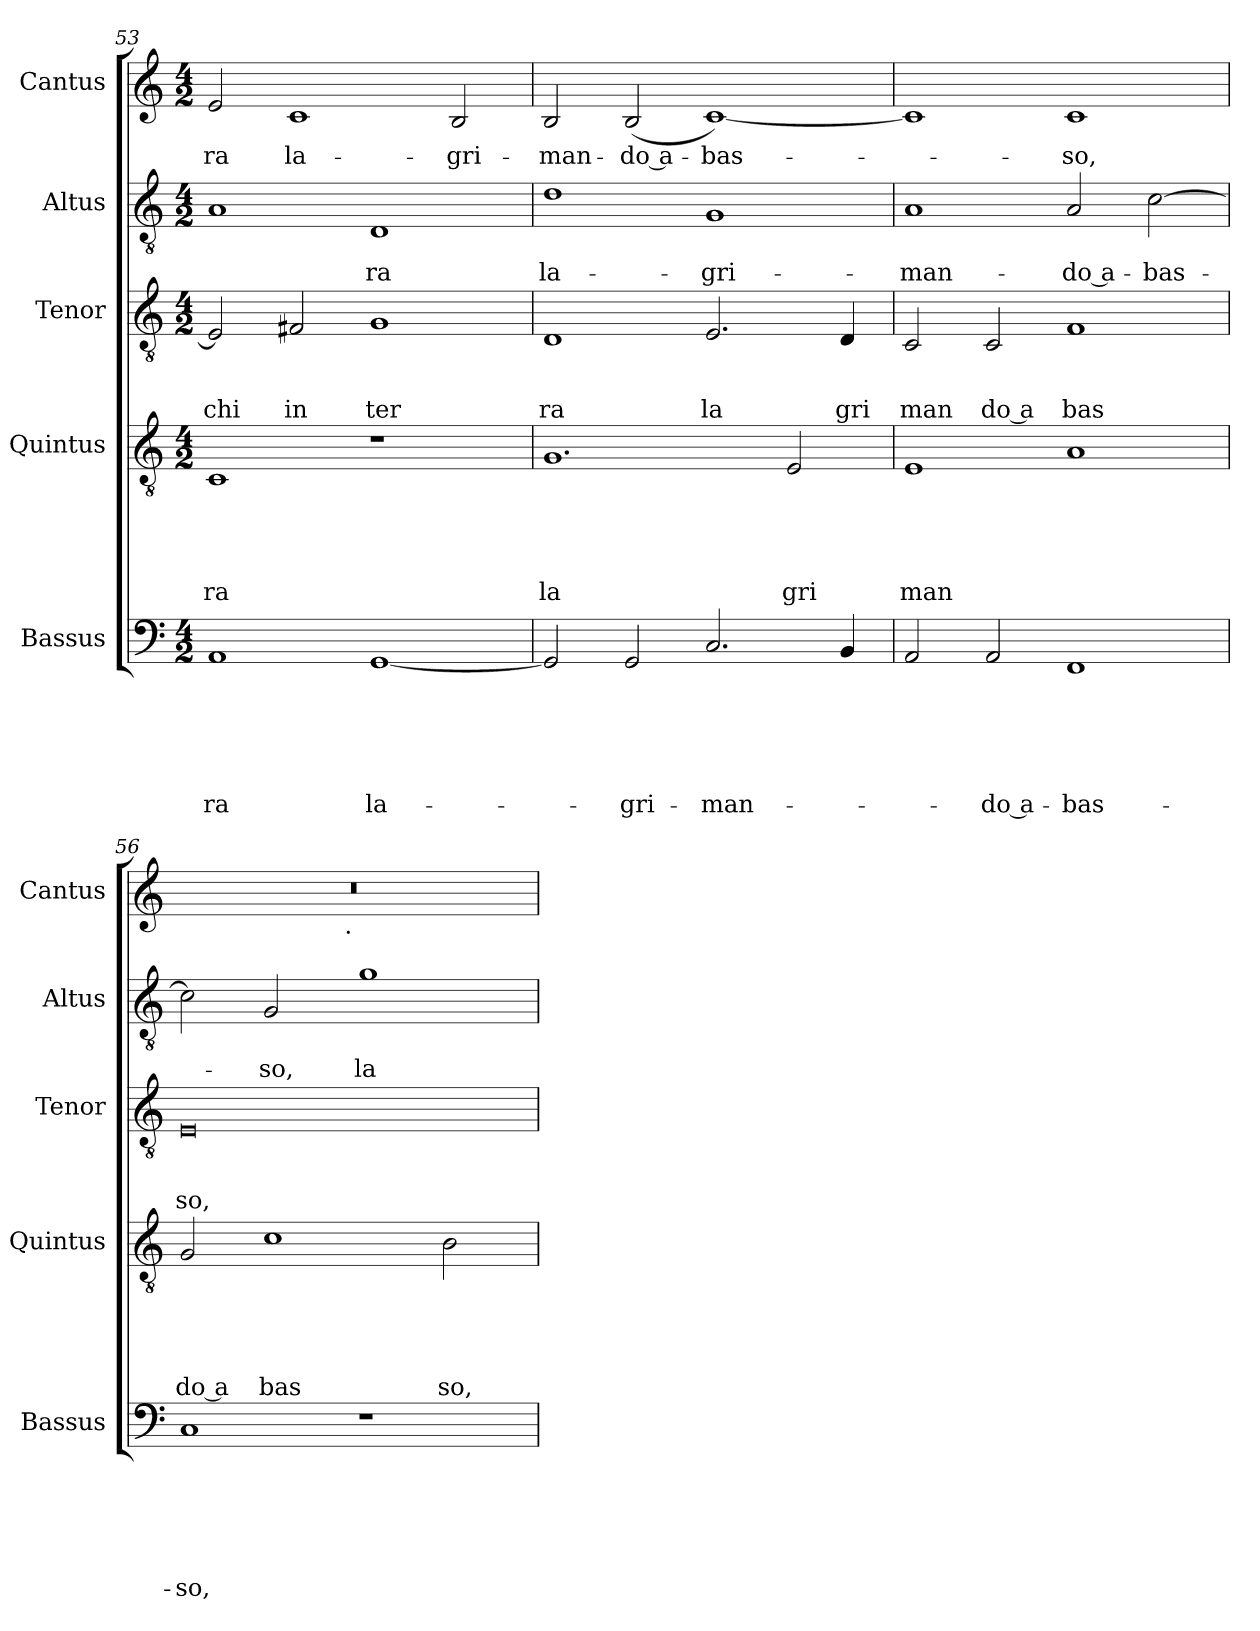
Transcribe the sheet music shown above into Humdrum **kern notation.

**kern	**text	**text	**text	**text	**text	**text	**kern	**text	**text	**text	**text	**text	**kern	**text	**text	**text	**kern	**text	**text	**kern	**text
*part5	*part5	*part5	*part5	*part5	*part5	*part5	*part4	*part4	*part4	*part4	*part4	*part4	*part3	*part3	*part3	*part3	*part2	*part2	*part2	*part1	*part1
*staff5	*staff5	*staff5	*staff5	*staff5	*staff5	*staff5	*staff4	*staff4	*staff4	*staff4	*staff4	*staff4	*staff3	*staff3	*staff3	*staff3	*staff2	*staff2	*staff2	*staff1	*staff1
*I"Bassus	*	*	*	*	*	*	*I"Quintus	*	*	*	*	*	*I"Tenor	*	*	*	*I"Altus	*	*	*I"Cantus	*
*I'Bassus	*	*	*	*	*	*	*I'Quintus	*	*	*	*	*	*I'Tenor	*	*	*	*I'Altus	*	*	*I'Cantus	*
*clefF4	*	*	*	*	*	*	*clefGv2	*	*	*	*	*	*clefGv2	*	*	*	*clefGv2	*	*	*clefG2	*
*k[]	*	*	*	*	*	*	*k[]	*	*	*	*	*	*k[]	*	*	*	*k[]	*	*	*k[]	*
*C:	*	*	*	*	*	*	*C:	*	*	*	*	*	*C:	*	*	*	*C:	*	*	*C:	*
*M4/2	*	*	*	*	*	*	*M4/2	*	*	*	*	*	*M4/2	*	*	*	*M4/2	*	*	*M4/2	*
=53	=53	=53	=53	=53	=53	=53	=53	=53	=53	=53	=53	=53	=53	=53	=53	=53	=53	=53	=53	=53	=53
!	!	!	!	!	!	!LO:LY:b	!	!	!	!	!	!LO:LY:b	!	!	!	!LO:LY:b	!	!	!	!	!LO:LY:b
1AA	.	.	.	.	.	-ra	1C	.	.	.	.	ra	2E/]	.	.	chi	1A	.	.	2e/	-ra
!	!	!	!	!	!	!	!	!	!	!	!	!	!	!	!	!LO:LY:b	!	!	!	!	!LO:LY:b
.	.	.	.	.	.	.	.	.	.	.	.	.	2F#X/	.	.	in	.	.	.	1c	la-
!	!	!	!	!	!	!LO:LY:b	!	!	!	!	!	!	!	!	!	!LO:LY:b	!	!	!LO:LY:b	!	!
[<1GG	.	.	.	.	.	la-	1r	.	.	.	.	.	1G	.	.	ter	1D	.	-ra	.	.
!	!	!	!	!	!	!	!	!	!	!	!	!	!	!	!	!	!	!	!	!	!LO:LY:b
.	.	.	.	.	.	.	.	.	.	.	.	.	.	.	.	.	.	.	.	2B/	-gri-
=54	=54	=54	=54	=54	=54	=54	=54	=54	=54	=54	=54	=54	=54	=54	=54	=54	=54	=54	=54	=54	=54
!	!	!	!	!	!	!	!	!	!	!	!	!LO:LY:b	!	!	!	!LO:LY:b	!	!	!LO:LY:b	!	!LO:LY:b
2GG/]	.	.	.	.	.	.	1.G	.	.	.	.	la	1D	.	.	ra	1d	.	la-	2B/	-man-
!	!	!	!	!	!	!LO:LY:b	!	!	!	!	!	!	!	!	!	!	!	!	!	!	!LO:LY:b:rj
2GG/	.	.	.	.	.	-gri-	.	.	.	.	.	.	.	.	.	.	.	.	.	(<2B/	-do a-
!	!	!	!	!	!	!LO:LY:b	!	!	!	!	!	!	!	!	!	!LO:LY:b	!	!	!LO:LY:b	!	!LO:LY:b
2.C/	.	.	.	.	.	-man-	.	.	.	.	.	.	2.E/	.	.	la	1G	.	-gri-	[<1c)	-bas-
!	!	!	!	!	!	!	!	!	!	!	!	!LO:LY:b	!	!	!	!	!	!	!	!	!
.	.	.	.	.	.	.	2E/	.	.	.	.	gri	.	.	.	.	.	.	.	.	.
!	!	!	!	!	!	!	!	!	!	!	!	!	!	!	!	!LO:LY:b	!	!	!	!	!
4BB/	.	.	.	.	.	.	.	.	.	.	.	.	4D/	.	.	gri	.	.	.	.	.
=55	=55	=55	=55	=55	=55	=55	=55	=55	=55	=55	=55	=55	=55	=55	=55	=55	=55	=55	=55	=55	=55
!	!	!	!	!	!	!	!	!	!	!	!	!LO:LY:b	!	!	!	!LO:LY:b	!	!	!LO:LY:b	!	!
2AA/	.	.	.	.	.	.	1E	.	.	.	.	man	2C/	.	.	man	1A	.	-man-	1c]	.
!	!	!	!	!	!	!LO:LY:b:rj	!	!	!	!	!	!	!	!	!	!LO:LY:b:rj	!	!	!	!	!
2AA/	.	.	.	.	.	-do a-	.	.	.	.	.	.	2C/	.	.	do a	.	.	.	.	.
!	!	!	!	!	!	!LO:LY:b	!	!	!	!	!	!	!	!	!	!LO:LY:b	!	!	!LO:LY:b:rj	!	!LO:LY:b
1FF	.	.	.	.	.	-bas-	1A	.	.	.	.	.	1F	.	.	bas	2A/	.	-do a-	1c	-so,
!	!	!	!	!	!	!	!	!	!	!	!	!	!	!	!	!	!	!	!LO:LY:b	!	!
.	.	.	.	.	.	.	.	.	.	.	.	.	.	.	.	.	[>2c\	.	-bas-	.	.
=56	=56	=56	=56	=56	=56	=56	=56	=56	=56	=56	=56	=56	=56	=56	=56	=56	=56	=56	=56	=56	=56
!	!	!	!	!	!	!LO:LY:b	!	!	!	!	!	!LO:LY:b:rj	!	!	!	!LO:LY:b	!	!	!	!	!
*	*	*	*	*	*	*	*	*	*	*	*	*	*	*	*	*	*	*	*	*^	*
1C	.	.	.	.	.	-so,	2G/	.	.	.	.	do a	0E	.	.	so,	2c\]	.	.	0r	2ryy	.
!	!	!	!	!	!	!	!	!	!	!	!	!LO:LY:b	!	!	!	!	!	!	!LO:LY:b	!	!	!
.	.	.	.	.	.	.	1c	.	.	.	.	bas	.	.	.	.	2G/	.	-so,	.	4...ryy	.
!	!	!	!	!	!	!	!	!	!	!	!	!	!	!	!	!	!	!	!	!	!LO:TX:b:t=.	!
.	.	.	.	.	.	.	.	.	.	.	.	.	.	.	.	.	.	.	.	.	1ryy	.
!	!	!	!	!	!	!	!	!	!	!	!	!	!	!	!	!	!	!	!LO:LY:b	!	!	!
1r	.	.	.	.	.	.	.	.	.	.	.	.	.	.	.	.	1g	.	la-	.	.	.
!	!	!	!	!	!	!	!	!	!	!	!	!LO:LY:b	!	!	!	!	!	!	!	!	!	!
.	.	.	.	.	.	.	2B\	.	.	.	.	so,	.	.	.	.	.	.	.	.	.	.
.	.	.	.	.	.	.	.	.	.	.	.	.	.	.	.	.	.	.	.	.	32ryy	.
*	*	*	*	*	*	*	*	*	*	*	*	*	*	*	*	*	*	*	*	*v	*v	*
=	=	=	=	=	=	=	=	=	=	=	=	=	=	=	=	=	=	=	=	=	=
*-	*-	*-	*-	*-	*-	*-	*-	*-	*-	*-	*-	*-	*-	*-	*-	*-	*-	*-	*-	*-	*-
